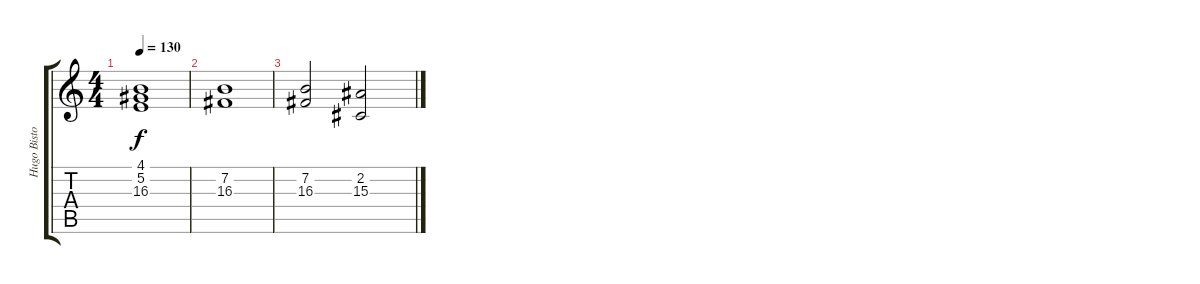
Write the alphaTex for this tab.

\track ("Hugo Bistolfi" "Hugo Bisto") {instrument choiraahs}
\staff {score tabs}
\tuning (E4 B3 G3 D3 A2 E2) {hide}
\ts (4 4)
\tempo 130
\clef g2
\ks c
(4.1 5.2 16.3).1{dy f} |
(7.2 16.3).1 |
(7.2 16.3).2 (2.2 15.3).2
